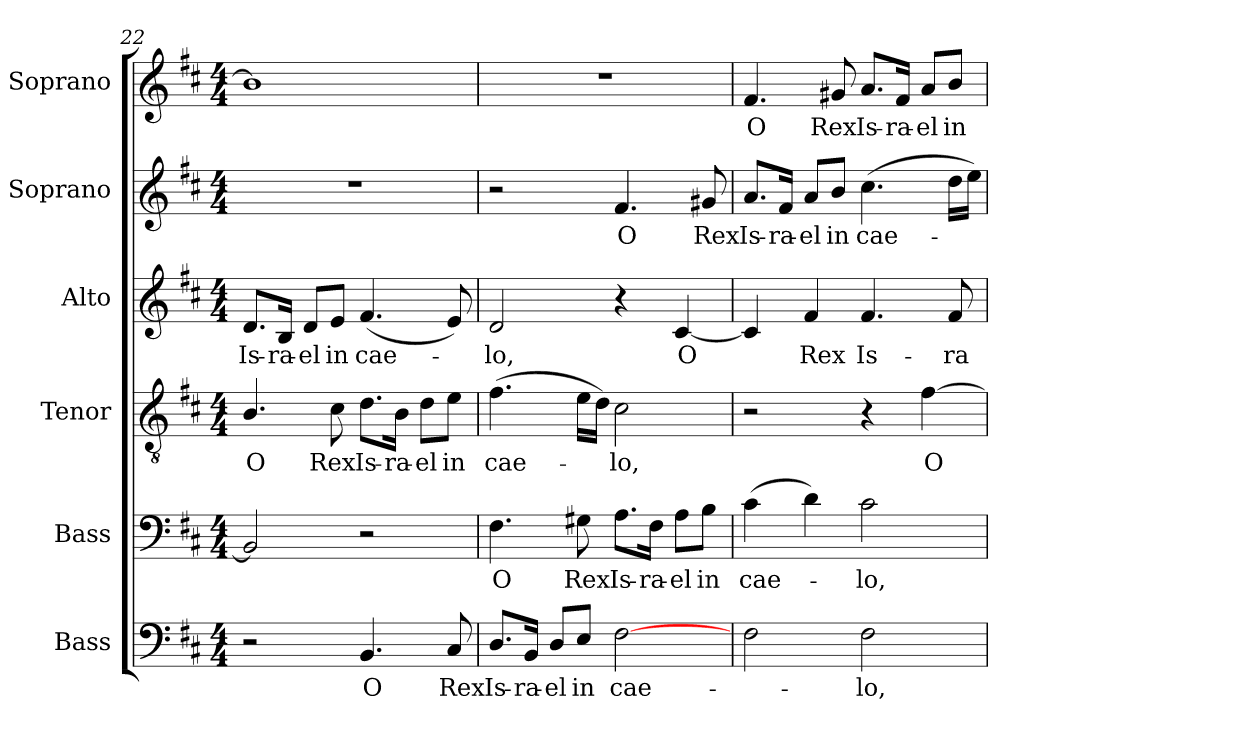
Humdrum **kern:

**kern	**text	**kern	**text	**kern	**text	**kern	**text	**kern	**text	**kern	**text
*part6	*part6	*part5	*part5	*part4	*part4	*part3	*part3	*part2	*part2	*part1	*part1
*staff6	*staff6	*staff5	*staff5	*staff4	*staff4	*staff3	*staff3	*staff2	*staff2	*staff1	*staff1
*I"Bass	*	*I"Bass	*	*I"Tenor	*	*I"Alto	*	*I"Soprano	*	*I"Soprano	*
*	*	*	*	*I'Tenor	*	*I'Alto	*	*	*	*	*
*clefF4	*	*clefF4	*	*clefGv2	*	*clefG2	*	*clefG2	*	*clefG2	*
*	*	*	*	*ITrd7c12	*	*	*	*	*	*	*
*k[f#c#]	*	*k[f#c#]	*	*k[f#c#]	*	*k[f#c#]	*	*k[f#c#]	*	*k[f#c#]	*
*D:	*	*D:	*	*D:	*	*D:	*	*D:	*	*D:	*
*M4/4	*	*M4/4	*	*M4/4	*	*M4/4	*	*M4/4	*	*M4/4	*
=22	=22	=22	=22	=22	=22	=22	=22	=22	=22	=22	=22
!	!	!	!	!	!LO:LY:b:color=#000000	!	!	!	!	!	!
!	!	!	!	!	!	!	!LO:LY:b:color=#000000	!	!	!	!
2r	.	2BBi/]	.	4.BBi/	O	8.di/L	Is-	1r	.	1bi]	.
!	!	!	!	!	!	!	!LO:LY:b:color=#000000	!	!	!	!
.	.	.	.	.	.	16Bi/Jk	-ra-	.	.	.	.
!	!	!	!	!	!	!	!LO:LY:b:color=#000000	!	!	!	!
.	.	.	.	.	.	8di/L	-el	.	.	.	.
!	!	!	!	!	!LO:LY:b:color=#000000	!	!	!	!	!	!
!	!	!	!	!	!	!	!LO:LY:b:color=#000000	!	!	!	!
.	.	.	.	8C#i\	Rex	8ei/J	in	.	.	.	.
!	!LO:LY:b:color=#000000	!	!	!	!	!	!	!	!	!	!
!	!	!	!	!	!LO:LY:b:color=#000000	!	!	!	!	!	!
!	!	!	!	!	!	!	!LO:LY:b:color=#000000	!	!	!	!
4.BBi/	O	2r	.	8.Di\L	Is-	(4.f#i/	cae-	.	.	.	.
!	!	!	!	!	!LO:LY:b:color=#000000	!	!	!	!	!	!
.	.	.	.	16BBi\Jk	-ra-	.	.	.	.	.	.
!	!	!	!	!	!LO:LY:b:color=#000000	!	!	!	!	!	!
.	.	.	.	8Di\L	-el	.	.	.	.	.	.
!	!LO:LY:b:color=#000000	!	!	!	!	!	!	!	!	!	!
!	!	!	!	!	!LO:LY:b:color=#000000	!	!	!	!	!	!
8C#i/	Rex	.	.	8Ei\J	in	8ei/)	.	.	.	.	.
!!LO:LB:g=z
=23	=23	=23	=23	=23	=23	=23	=23	=23	=23	=23	=23
!	!LO:LY:b:color=#000000	!	!	!	!	!	!	!	!	!	!
!	!	!	!LO:LY:b:color=#000000	!	!	!	!	!	!	!	!
!	!	!	!	!	!LO:LY:b:color=#000000	!	!	!	!	!	!
!	!	!	!	!	!	!	!LO:LY:b:color=#000000	!	!	!	!
8.Di/L	Is-	4.F#i\	O	(4.F#i\	cae-	2di/	-lo,	2r	.	1r	.
!	!LO:LY:b:color=#000000	!	!	!	!	!	!	!	!	!	!
16BBi/Jk	-ra-	.	.	.	.	.	.	.	.	.	.
!	!LO:LY:b:color=#000000	!	!	!	!	!	!	!	!	!	!
8Di/L	-el	.	.	.	.	.	.	.	.	.	.
!	!LO:LY:b:color=#000000	!	!	!	!	!	!	!	!	!	!
!	!	!	!LO:LY:b:color=#000000	!	!	!	!	!	!	!	!
8Ei/J	in	8G#Xi\	Rex	16Ei\LL	.	.	.	.	.	.	.
.	.	.	.	16Di\JJ)	.	.	.	.	.	.	.
!	!LO:LY:b:color=#000000	!	!	!	!	!	!	!	!	!	!
!	!	!	!LO:LY:b:color=#000000	!	!	!	!	!	!	!	!
!	!	!	!	!	!LO:LY:b:color=#000000	!	!	!	!	!	!
!	!	!	!	!	!	!	!	!	!LO:LY:b:color=#000000	!	!
[>2F#i\	cae-	8.Ai\L	Is-	2C#i\	-lo,	4r	.	4.f#i/	O	.	.
!	!	!	!LO:LY:b:color=#000000	!	!	!	!	!	!	!	!
.	.	16F#i\Jk	-ra-	.	.	.	.	.	.	.	.
!	!	!	!LO:LY:b:color=#000000	!	!	!	!	!	!	!	!
!	!	!	!	!	!	!	!LO:LY:b:color=#000000	!	!	!	!
.	.	8Ai\L	-el	.	.	[<4c#i/	O	.	.	.	.
!	!	!	!LO:LY:b:color=#000000	!	!	!	!	!	!	!	!
!	!	!	!	!	!	!	!	!	!LO:LY:b:color=#000000	!	!
.	.	8Bi\J	in	.	.	.	.	8g#Xi/	Rex	.	.
=24	=24	=24	=24	=24	=24	=24	=24	=24	=24	=24	=24
!	!	!	!LO:LY:b:color=#000000	!	!	!	!	!	!	!	!
!	!	!	!	!	!	!	!	!	!LO:LY:b:color=#000000	!	!
!	!	!	!	!	!	!	!	!	!	!	!LO:LY:b:color=#000000
2F#i\	.	(4c#i\	cae-	2r	.	4c#i/]	.	8.ai/L	Is-	4.f#i/	O
!	!	!	!	!	!	!	!	!	!LO:LY:b:color=#000000	!	!
.	.	.	.	.	.	.	.	16f#i/Jk	-ra-	.	.
!	!	!	!	!	!	!	!LO:LY:b:color=#000000	!	!	!	!
!	!	!	!	!	!	!	!	!	!LO:LY:b:color=#000000	!	!
.	.	4di\)	.	.	.	4f#i/	Rex	8ai/L	-el	.	.
!	!	!	!	!	!	!	!	!	!LO:LY:b:color=#000000	!	!
!	!	!	!	!	!	!	!	!	!	!	!LO:LY:b:color=#000000
.	.	.	.	.	.	.	.	8bi/J	in	8g#Xi/	Rex
!	!LO:LY:b:color=#000000	!	!	!	!	!	!	!	!	!	!
!	!	!	!LO:LY:b:color=#000000	!	!	!	!	!	!	!	!
!	!	!	!	!	!	!	!LO:LY:b:color=#000000	!	!	!	!
!	!	!	!	!	!	!	!	!	!LO:LY:b:color=#000000	!	!
!	!	!	!	!	!	!	!	!	!	!	!LO:LY:b:color=#000000
2F#i\	-lo,	2c#i\	-lo,	4r	.	4.f#i/	Is-	(4.cc#i\	cae-	8.ai/L	Is-
!	!	!	!	!	!	!	!	!	!	!	!LO:LY:b:color=#000000
.	.	.	.	.	.	.	.	.	.	16f#i/Jk	-ra-
!	!	!	!	!	!LO:LY:b:color=#000000	!	!	!	!	!	!
!	!	!	!	!	!	!	!	!	!	!	!LO:LY:b:color=#000000
.	.	.	.	[>4F#i\	O	.	.	.	.	8ai/L	-el
!	!	!	!	!	!	!	!LO:LY:b:color=#000000	!	!	!	!
!	!	!	!	!	!	!	!	!	!	!	!LO:LY:b:color=#000000
.	.	.	.	.	.	8f#i/	-ra-	16ddi\LL	.	8bi/J	in
.	.	.	.	.	.	.	.	16eei\JJ)	.	.	.
=	=	=	=	=	=	=	=	=	=	=	=
*-	*-	*-	*-	*-	*-	*-	*-	*-	*-	*-	*-
